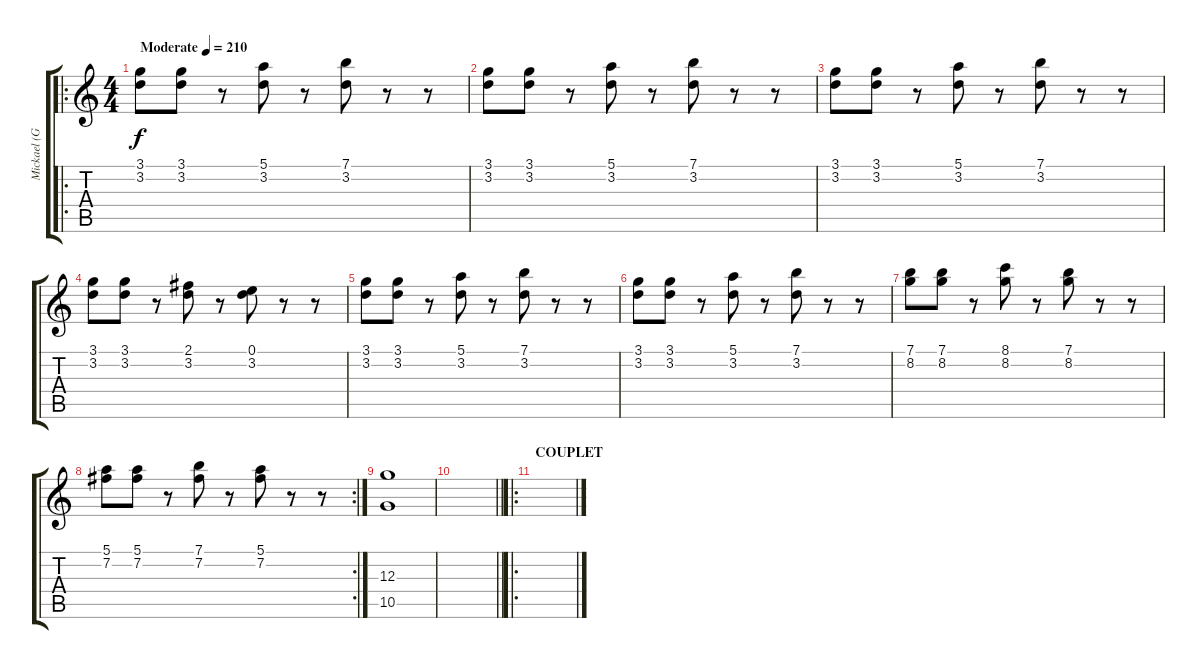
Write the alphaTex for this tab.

\track ("Mickael (Guitare_01)" "Mickael (G") {instrument overdrivenguitar}
\staff {score tabs}
\tuning (E4 B3 G3 D3 A2 E2) {hide}
\ro
\ts (4 4)
\tempo (210 "Moderate")
\clef g2
\ks c
(3.1 3.2).8{dy f instrument overdrivenguitar} (3.1 3.2).8 r.8 (5.1 3.2).8 r.8 (7.1 3.2).8 r.8 r.8 |
(3.1 3.2).8 (3.1 3.2).8 r.8 (5.1 3.2).8 r.8 (7.1 3.2).8 r.8 r.8 |
(3.1 3.2).8 (3.1 3.2).8 r.8 (5.1 3.2).8 r.8 (7.1 3.2).8 r.8 r.8 |
(3.1 3.2).8 (3.1 3.2).8 r.8 (2.1 3.2).8 r.8 (0.1 3.2).8 r.8 r.8 |
(3.1 3.2).8 (3.1 3.2).8 r.8 (5.1 3.2).8 r.8 (7.1 3.2).8 r.8 r.8 |
(3.1 3.2).8 (3.1 3.2).8 r.8 (5.1 3.2).8 r.8 (7.1 3.2).8 r.8 r.8 |
(7.1 8.2).8 (7.1 8.2).8 r.8 (8.1 8.2).8 r.8 (7.1 8.2).8 r.8 r.8 |
\rc 2
(5.1 7.2).8 (5.1 7.2).8 r.8 (7.1 7.2).8 r.8 (5.1 7.2).8 r.8 r.8 |
(12.3 10.5).1 |
\barLineRight lightlight
|
\ro
\section ("" "COUPLET")
